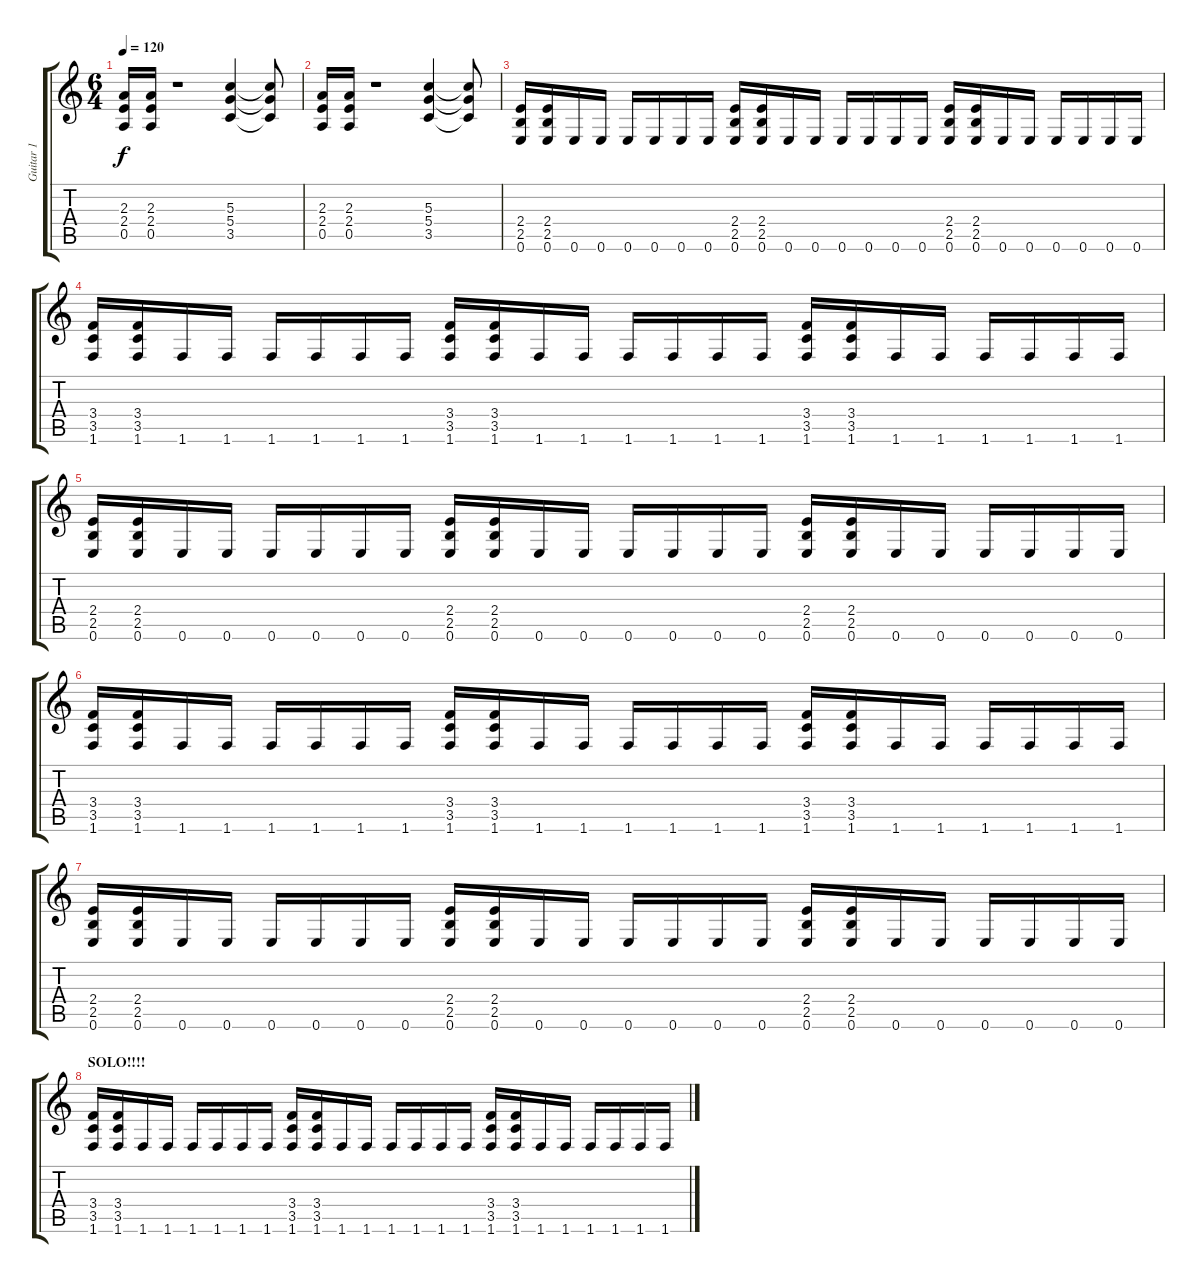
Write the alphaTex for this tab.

\track ("Guitar 1" "Guitar 1") {instrument distortionguitar}
\staff {score tabs}
\tuning (E4 B3 G3 D3 A2 E2) {hide}
\ts (6 4)
\tempo 120
\clef g2
\ks c
(2.3 2.4 0.5).16{dy f} (2.3 2.4 0.5).16 r.1 (5.3 5.4 3.5).4 (5.3{t} 5.4{t} 3.5{t}).8 |
(2.3 2.4 0.5).16 (2.3 2.4 0.5).16 r.1 (5.3 5.4 3.5).4 (5.3{t} 5.4{t} 3.5{t}).8 |
(2.4 2.5 0.6).16 (2.4 2.5 0.6).16 0.6.16 0.6.16 0.6.16 0.6.16 0.6.16 0.6.16 (2.4 2.5 0.6).16 (2.4 2.5 0.6).16 0.6.16 0.6.16 0.6.16 0.6.16 0.6.16 0.6.16 (2.4 2.5 0.6).16 (2.4 2.5 0.6).16 0.6.16 0.6.16 0.6.16 0.6.16 0.6.16 0.6.16 |
(3.4 3.5 1.6).16 (3.4 3.5 1.6).16 1.6.16 1.6.16 1.6.16 1.6.16 1.6.16 1.6.16 (3.4 3.5 1.6).16 (3.4 3.5 1.6).16 1.6.16 1.6.16 1.6.16 1.6.16 1.6.16 1.6.16 (3.4 3.5 1.6).16 (3.4 3.5 1.6).16 1.6.16 1.6.16 1.6.16 1.6.16 1.6.16 1.6.16 |
(2.4 2.5 0.6).16 (2.4 2.5 0.6).16 0.6.16 0.6.16 0.6.16 0.6.16 0.6.16 0.6.16 (2.4 2.5 0.6).16 (2.4 2.5 0.6).16 0.6.16 0.6.16 0.6.16 0.6.16 0.6.16 0.6.16 (2.4 2.5 0.6).16 (2.4 2.5 0.6).16 0.6.16 0.6.16 0.6.16 0.6.16 0.6.16 0.6.16 |
(3.4 3.5 1.6).16 (3.4 3.5 1.6).16 1.6.16 1.6.16 1.6.16 1.6.16 1.6.16 1.6.16 (3.4 3.5 1.6).16 (3.4 3.5 1.6).16 1.6.16 1.6.16 1.6.16 1.6.16 1.6.16 1.6.16 (3.4 3.5 1.6).16 (3.4 3.5 1.6).16 1.6.16 1.6.16 1.6.16 1.6.16 1.6.16 1.6.16 |
(2.4 2.5 0.6).16 (2.4 2.5 0.6).16 0.6.16 0.6.16 0.6.16 0.6.16 0.6.16 0.6.16 (2.4 2.5 0.6).16 (2.4 2.5 0.6).16 0.6.16 0.6.16 0.6.16 0.6.16 0.6.16 0.6.16 (2.4 2.5 0.6).16 (2.4 2.5 0.6).16 0.6.16 0.6.16 0.6.16 0.6.16 0.6.16 0.6.16 |
\section ("" "SOLO!!!!")
(3.4 3.5 1.6).16 (3.4 3.5 1.6).16 1.6.16 1.6.16 1.6.16 1.6.16 1.6.16 1.6.16 (3.4 3.5 1.6).16 (3.4 3.5 1.6).16 1.6.16 1.6.16 1.6.16 1.6.16 1.6.16 1.6.16 (3.4 3.5 1.6).16 (3.4 3.5 1.6).16 1.6.16 1.6.16 1.6.16 1.6.16 1.6.16 1.6.16
